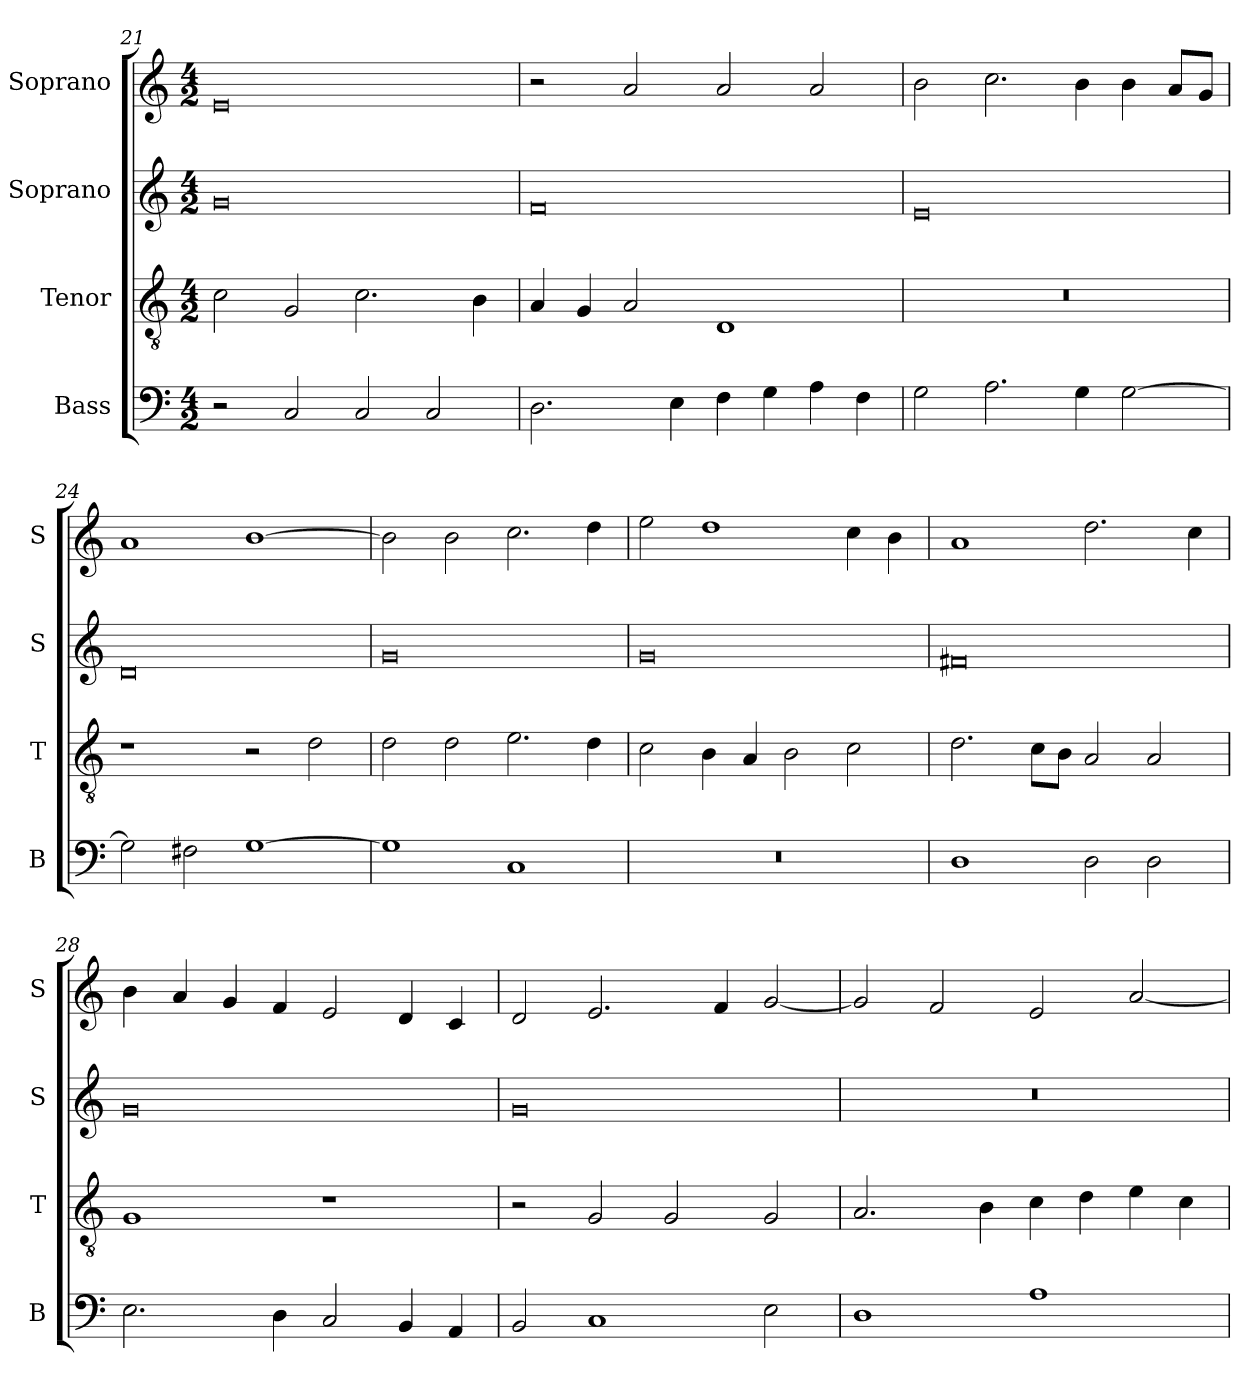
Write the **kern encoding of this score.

**kern	**kern	**kern	**kern
*part4	*part3	*part2	*part1
*staff4	*staff3	*staff2	*staff1
*I"Bass	*I"Tenor	*I"Soprano	*I"Soprano
*I'B	*I'T	*I'S	*I'S
*clefF4	*clefGv2	*clefG2	*clefG2
*k[]	*k[]	*k[]	*k[]
*G:mix	*G:mix	*G:mix	*G:mix
*M4/2	*M4/2	*M4/2	*M4/2
=21	=21	=21	=21
2r	2c	0g	0e
2C	2G	.	.
2C	2.c	.	.
2C	.	.	.
.	4B	.	.
=22	=22	=22	=22
2.D	4A	0f	2r
.	4G	.	.
.	2A	.	2a
4E	.	.	.
4F	1D	.	2a
4G	.	.	.
4A	.	.	2a
4F	.	.	.
=23	=23	=23	=23
2G	0r	0e	2b
2.A	.	.	2.cc
4G	.	.	4b
[2G	.	.	4b
.	.	.	8a/L
.	.	.	8g/J
=24	=24	=24	=24
2G]	1r	0d	1a
2F#X	.	.	.
[1G	2r	.	[1b
.	2d	.	.
=25	=25	=25	=25
1G]	2d	0g	2b]
.	2d	.	2b
1C	2.e	.	2.cc
.	4d	.	4dd
=26	=26	=26	=26
0r	2c	0g	2ee
.	4B	.	1dd
.	4A	.	.
.	2B	.	.
.	2c	.	4cc
.	.	.	4b
=27	=27	=27	=27
1D	2.d	0f#X	1a
.	8c\L	.	.
.	8B\J	.	.
2D	2A	.	2.dd
2D	2A	.	.
.	.	.	4cc
=28	=28	=28	=28
2.E	1G	0g	4b
.	.	.	4a
.	.	.	4g
4D	.	.	4f
2C	1r	.	2e
4BB	.	.	4d
4AA	.	.	4c
=29	=29	=29	=29
2BB	2r	0g	2d
1C	2G	.	2.e
.	2G	.	.
.	.	.	4f
2E	2G	.	[2g
=30	=30	=30	=30
1D	2.A	0r	2g]
.	.	.	2f
.	4B	.	.
1A	4c	.	2e
.	4d	.	.
.	4e	.	[2a
.	4c	.	.
=	=	=	=
*-	*-	*-	*-
